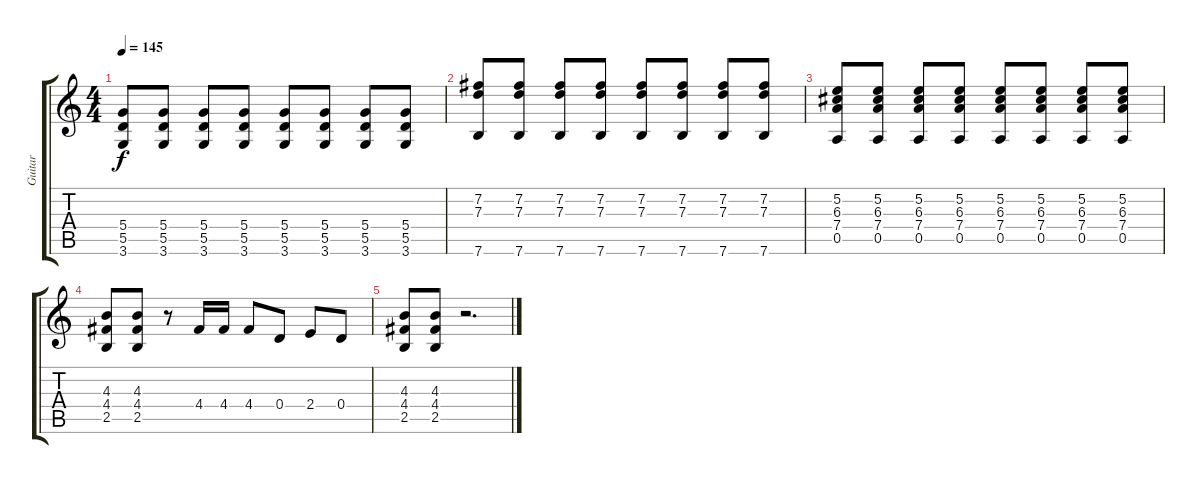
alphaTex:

\track ("Guitar" "Guitar") {instrument distortionguitar}
\staff {score tabs}
\tuning (E4 B3 G3 D3 A2 E2) {hide}
\ts (4 4)
\tempo 145
\clef g2
\ks c
(5.4 5.5 3.6).8{dy f} (5.4 5.5 3.6).8 (5.4 5.5 3.6).8 (5.4 5.5 3.6).8 (5.4 5.5 3.6).8 (5.4 5.5 3.6).8 (5.4 5.5 3.6).8 (5.4 5.5 3.6).8 |
(7.2 7.3 7.6).8 (7.2 7.3 7.6).8 (7.2 7.3 7.6).8 (7.2 7.3 7.6).8 (7.2 7.3 7.6).8 (7.2 7.3 7.6).8 (7.2 7.3 7.6).8 (7.2 7.3 7.6).8 |
(5.2 6.3 7.4 0.5).8 (5.2 6.3 7.4 0.5).8 (5.2 6.3 7.4 0.5).8 (5.2 6.3 7.4 0.5).8 (5.2 6.3 7.4 0.5).8 (5.2 6.3 7.4 0.5).8 (5.2 6.3 7.4 0.5).8 (5.2 6.3 7.4 0.5).8 |
(4.3 4.4 2.5).8 (4.3 4.4 2.5).8 r.8 4.4.16 4.4.16 4.4.8 0.4.8 2.4.8 0.4.8 |
(4.3 4.4 2.5).8 (4.3 4.4 2.5).8 r.2{d}
